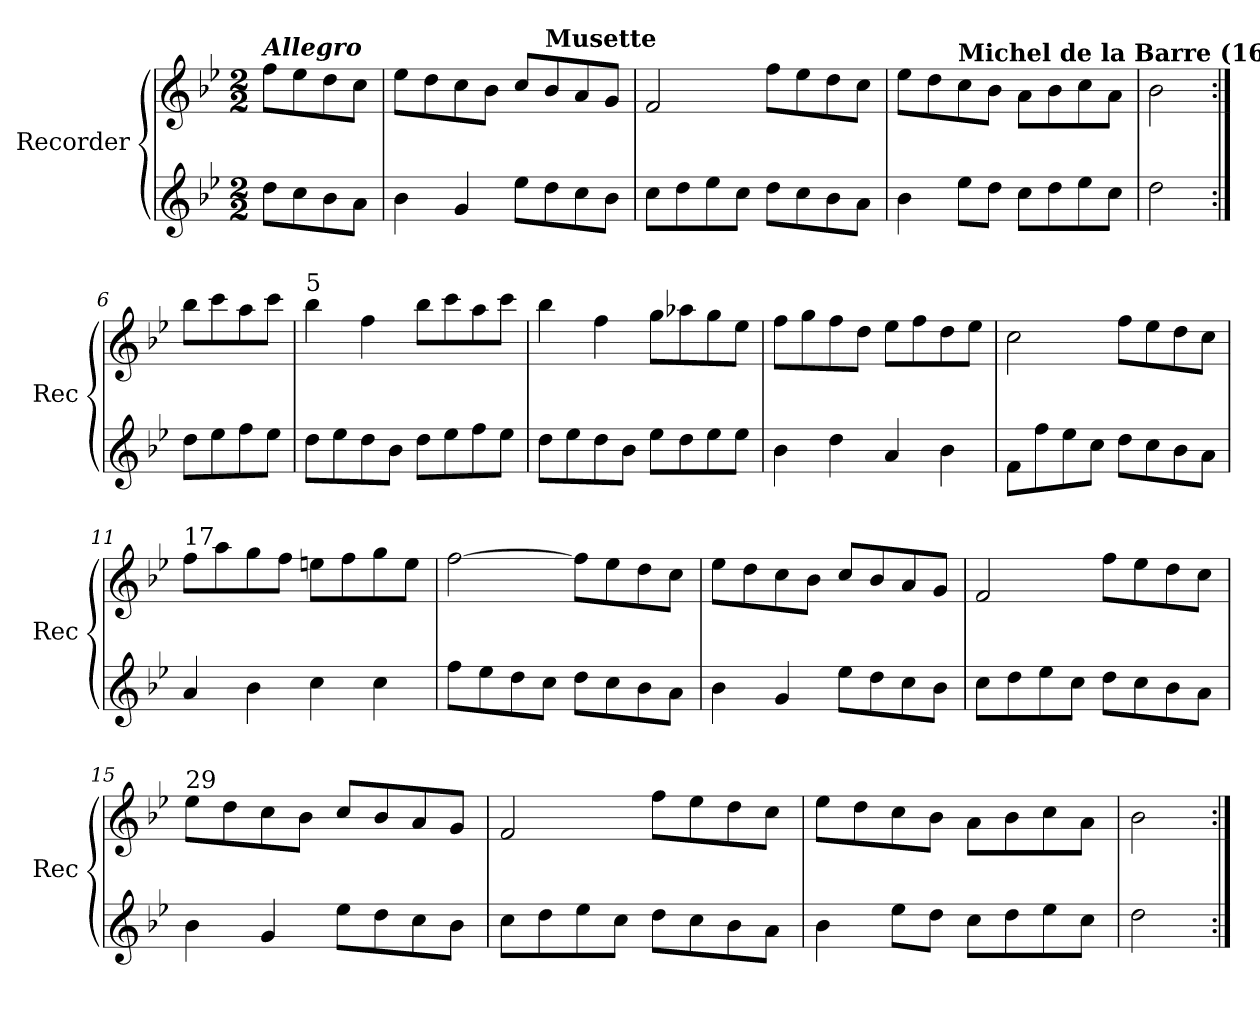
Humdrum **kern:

**kern	**kern
*part2	*part1
*staff2	*staff1
*I"Recorder	*I"Recorder
*I'Rec	*I'Rec
*clefG2	*clefG2
*k[b-e-]	*k[b-e-]
*M2/2	*M2/2
=1	=1
!	!LO:TX:a:Bi:t=Allegro
8dd\L	8ff\L
8cc\	8ee-\
8b-\	8dd\
8a\J	8cc\J
=2	=2
4b-\	8ee-\L
.	8dd\
4g/	8cc\
.	8b-\J
8ee-\L	8cc/L
!	!LO:TX:a:B:t=Musette
8dd\	8b-/
8cc\	8a/
8b-\J	8g/J
=3	=3
8cc\L	2f/
8dd\	.
8ee-\	.
8cc\J	.
8dd\L	8ff\L
8cc\	8ee-\
8b-\	8dd\
8a\J	8cc\J
!!LO:LB:g=z
=4	=4
4b-\	8ee-\L
.	8dd\
!	!LO:TX:a:B:t=Michel de la Barre (1675-1743)
8ee-\L	8cc\
8dd\J	8b-\J
8cc\L	8a\L
8dd\	8b-\
8ee-\	8cc\
8cc\J	8a\J
=5	=5
2dd\	2b-\
!!LO:LB:g=z
=6:|!	=6:|!
8dd\L	8bb-\L
8ee-\	8ccc\
8ff\	8aa\
8ee-\J	8ccc\J
=7	=7
!	!LO:TX:a:t=5
8dd\L	4bb-\
8ee-\	.
8dd\	4ff\
8b-\J	.
8dd\L	8bb-\L
8ee-\	8ccc\
8ff\	8aa\
8ee-\J	8ccc\J
=8	=8
8dd\L	4bb-\
8ee-\	.
8dd\	4ff\
8b-\J	.
8ee-\L	8gg\L
8dd\	8aa-X\
8ee-\	8gg\
8ee-\J	8ee-\J
!!LO:LB:g=z
=9	=9
4b-\	8ff\L
.	8gg\
4dd\	8ff\
.	8dd\J
4a/	8ee-\L
.	8ff\
4b-\	8dd\
.	8ee-\J
=10	=10
8f\L	2cc\
8ff\	.
8ee-\	.
8cc\J	.
8dd\L	8ff\L
8cc\	8ee-\
8b-\	8dd\
8a\J	8cc\J
!!LO:LB:g=z
=11	=11
!	!LO:TX:a:t=17
4a/	8ff\L
.	8aa\
4b-\	8gg\
.	8ff\J
4cc\	8een\L
.	8ff\
4cc\	8gg\
.	8ee\J
=12	=12
8ff\L	[2ff\
8ee-\	.
8dd\	.
8cc\J	.
8dd\L	8ff\L]
8cc\	8ee-\
8b-\	8dd\
8a\J	8cc\J
=13	=13
4b-\	8ee-\L
.	8dd\
4g/	8cc\
.	8b-\J
8ee-\L	8cc/L
8dd\	8b-/
8cc\	8a/
8b-\J	8g/J
!!LO:LB:g=z
=14	=14
8cc\L	2f/
8dd\	.
8ee-\	.
8cc\J	.
8dd\L	8ff\L
8cc\	8ee-\
8b-\	8dd\
8a\J	8cc\J
!!LO:PB:g=z
=15	=15
!	!LO:TX:a:t=29
4b-\	8ee-\L
.	8dd\
4g/	8cc\
.	8b-\J
8ee-\L	8cc/L
8dd\	8b-/
8cc\	8a/
8b-\J	8g/J
=16	=16
8cc\L	2f/
8dd\	.
8ee-\	.
8cc\J	.
8dd\L	8ff\L
8cc\	8ee-\
8b-\	8dd\
8a\J	8cc\J
=17	=17
4b-\	8ee-\L
.	8dd\
8ee-\L	8cc\
8dd\J	8b-\J
8cc\L	8a\L
8dd\	8b-\
8ee-\	8cc\
8cc\J	8a\J
=18	=18
2dd\	2b-\
=:|!	=:|!
*-	*-
